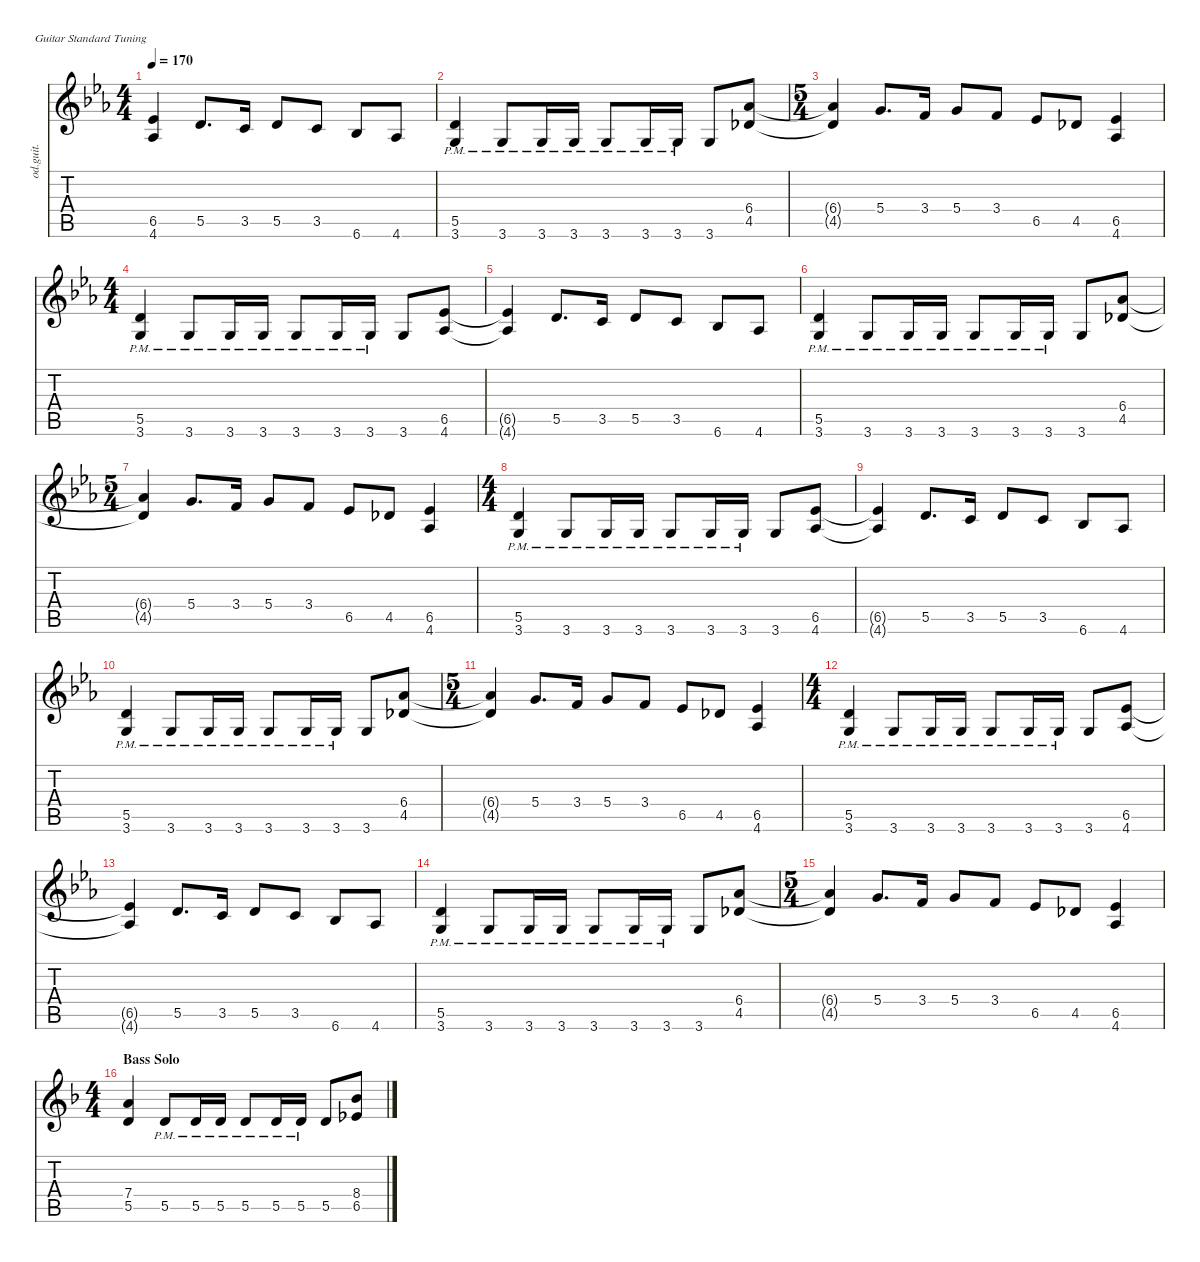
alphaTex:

\defaultSystemsLayout 4
\hideDynamics
\bracketExtendMode nobrackets
\otherSystemsTrackNameOrientation horizontal
\track ("Guitar I" "od.guit.") {instrument overdrivenguitar}
\staff {score tabs}
\tuning (E4 B3 G3 D3 A2 E2)
\ts (4 4)
\tempo 170
\clef g2
\ks eb
(6.5{t acc b} 4.6{t acc b}).4{dy f beam Up} 5.5{acc forcenatural}.8{d beam Up} 3.5{acc forcenatural}.16{beam Up} 5.5{acc forcenatural}.8{beam Up} 3.5{acc forcenatural}.8{beam Up} 6.6{acc b}.8{beam Up} 4.6{acc b}.8{beam Up} |
(5.5{pm acc forcenatural} 3.6{pm acc forcenatural}).4{beam Up} 3.6{pm acc forcenatural}.8{beam Up} 3.6{pm acc forcenatural}.16{beam Up} 3.6{pm acc forcenatural}.16{beam Up} 3.6{pm acc forcenatural}.8{beam Up} 3.6{pm acc forcenatural}.16{beam Up} 3.6{pm acc forcenatural}.16{beam Up} 3.6{acc forcenatural}.8{beam Up} (6.4{acc b} 4.5{acc b}).8{beam Up} |
\ts (5 4)
(6.4{t acc b} 4.5{t acc b}).4{beam Up} 5.4{acc forcenatural}.8{d beam Up} 3.4{acc forcenatural}.16{beam Up} 5.4{acc forcenatural}.8{beam Up} 3.4{acc forcenatural}.8{beam Up} 6.5{acc b}.8{beam Up} 4.5{acc b}.8{beam Up} (6.5{acc b} 4.6{acc b}).4{beam Up} |
\ts (4 4)
(5.5{pm acc forcenatural} 3.6{pm acc forcenatural}).4{beam Up} 3.6{pm acc forcenatural}.8{beam Up} 3.6{pm acc forcenatural}.16{beam Up} 3.6{pm acc forcenatural}.16{beam Up} 3.6{pm acc forcenatural}.8{beam Up} 3.6{pm acc forcenatural}.16{beam Up} 3.6{pm acc forcenatural}.16{beam Up} 3.6{acc forcenatural}.8{beam Up} (6.5{acc b} 4.6{acc b}).8{beam Up} |
(6.5{t acc b} 4.6{t acc b}).4{beam Up} 5.5{acc forcenatural}.8{d beam Up} 3.5{acc forcenatural}.16{beam Up} 5.5{acc forcenatural}.8{beam Up} 3.5{acc forcenatural}.8{beam Up} 6.6{acc b}.8{beam Up} 4.6{acc b}.8{beam Up} |
(5.5{pm acc forcenatural} 3.6{pm acc forcenatural}).4{beam Up} 3.6{pm acc forcenatural}.8{beam Up} 3.6{pm acc forcenatural}.16{beam Up} 3.6{pm acc forcenatural}.16{beam Up} 3.6{pm acc forcenatural}.8{beam Up} 3.6{pm acc forcenatural}.16{beam Up} 3.6{pm acc forcenatural}.16{beam Up} 3.6{acc forcenatural}.8{beam Up} (6.4{acc b} 4.5{acc b}).8{beam Up} |
\ts (5 4)
(6.4{t acc b} 4.5{t acc b}).4{beam Up} 5.4{acc forcenatural}.8{d beam Up} 3.4{acc forcenatural}.16{beam Up} 5.4{acc forcenatural}.8{beam Up} 3.4{acc forcenatural}.8{beam Up} 6.5{acc b}.8{beam Up} 4.5{acc b}.8{beam Up} (6.5{acc b} 4.6{acc b}).4{beam Up} |
\ts (4 4)
(5.5{pm acc forcenatural} 3.6{pm acc forcenatural}).4{beam Up} 3.6{pm acc forcenatural}.8{beam Up} 3.6{pm acc forcenatural}.16{beam Up} 3.6{pm acc forcenatural}.16{beam Up} 3.6{pm acc forcenatural}.8{beam Up} 3.6{pm acc forcenatural}.16{beam Up} 3.6{pm acc forcenatural}.16{beam Up} 3.6{acc forcenatural}.8{beam Up} (6.5{acc b} 4.6{acc b}).8{beam Up} |
(6.5{t acc b} 4.6{t acc b}).4{beam Up} 5.5{acc forcenatural}.8{d beam Up} 3.5{acc forcenatural}.16{beam Up} 5.5{acc forcenatural}.8{beam Up} 3.5{acc forcenatural}.8{beam Up} 6.6{acc b}.8{beam Up} 4.6{acc b}.8{beam Up} |
(5.5{pm acc forcenatural} 3.6{pm acc forcenatural}).4{beam Up} 3.6{pm acc forcenatural}.8{beam Up} 3.6{pm acc forcenatural}.16{beam Up} 3.6{pm acc forcenatural}.16{beam Up} 3.6{pm acc forcenatural}.8{beam Up} 3.6{pm acc forcenatural}.16{beam Up} 3.6{pm acc forcenatural}.16{beam Up} 3.6{acc forcenatural}.8{beam Up} (6.4{acc b} 4.5{acc b}).8{beam Up} |
\ts (5 4)
(6.4{t acc b} 4.5{t acc b}).4{beam Up} 5.4{acc forcenatural}.8{d beam Up} 3.4{acc forcenatural}.16{beam Up} 5.4{acc forcenatural}.8{beam Up} 3.4{acc forcenatural}.8{beam Up} 6.5{acc b}.8{beam Up} 4.5{acc b}.8{beam Up} (6.5{acc b} 4.6{acc b}).4{beam Up} |
\ts (4 4)
(5.5{pm acc forcenatural} 3.6{pm acc forcenatural}).4{beam Up} 3.6{pm acc forcenatural}.8{beam Up} 3.6{pm acc forcenatural}.16{beam Up} 3.6{pm acc forcenatural}.16{beam Up} 3.6{pm acc forcenatural}.8{beam Up} 3.6{pm acc forcenatural}.16{beam Up} 3.6{pm acc forcenatural}.16{beam Up} 3.6{acc forcenatural}.8{beam Up} (6.5{acc b} 4.6{acc b}).8{beam Up} |
(6.5{t acc b} 4.6{t acc b}).4{beam Up} 5.5{acc forcenatural}.8{d beam Up} 3.5{acc forcenatural}.16{beam Up} 5.5{acc forcenatural}.8{beam Up} 3.5{acc forcenatural}.8{beam Up} 6.6{acc b}.8{beam Up} 4.6{acc b}.8{beam Up} |
(5.5{pm acc forcenatural} 3.6{pm acc forcenatural}).4{beam Up} 3.6{pm acc forcenatural}.8{beam Up} 3.6{pm acc forcenatural}.16{beam Up} 3.6{pm acc forcenatural}.16{beam Up} 3.6{pm acc forcenatural}.8{beam Up} 3.6{pm acc forcenatural}.16{beam Up} 3.6{pm acc forcenatural}.16{beam Up} 3.6{acc forcenatural}.8{beam Up} (6.4{acc b} 4.5{acc b}).8{beam Up} |
\ts (5 4)
(6.4{t acc b} 4.5{t acc b}).4{beam Up} 5.4{acc forcenatural}.8{d beam Up} 3.4{acc forcenatural}.16{beam Up} 5.4{acc forcenatural}.8{beam Up} 3.4{acc forcenatural}.8{beam Up} 6.5{acc b}.8{beam Up} 4.5{acc b}.8{beam Up} (6.5{acc b} 4.6{acc b}).4{beam Up} |
\ts (4 4)
\section ("" "Bass Solo")
\ks f
(7.4{acc forcenatural} 5.5{acc forcenatural}).4{beam Up} 5.5{pm acc forcenatural}.8{beam Up} 5.5{pm acc forcenatural}.16{beam Up} 5.5{pm acc forcenatural}.16{beam Up} 5.5{pm acc forcenatural}.8{beam Up} 5.5{pm acc forcenatural}.16{beam Up} 5.5{pm acc forcenatural}.16{beam Up} 5.5{acc forcenatural}.8{beam Up} (8.4{acc b} 6.5{acc b}).8{beam Up}
